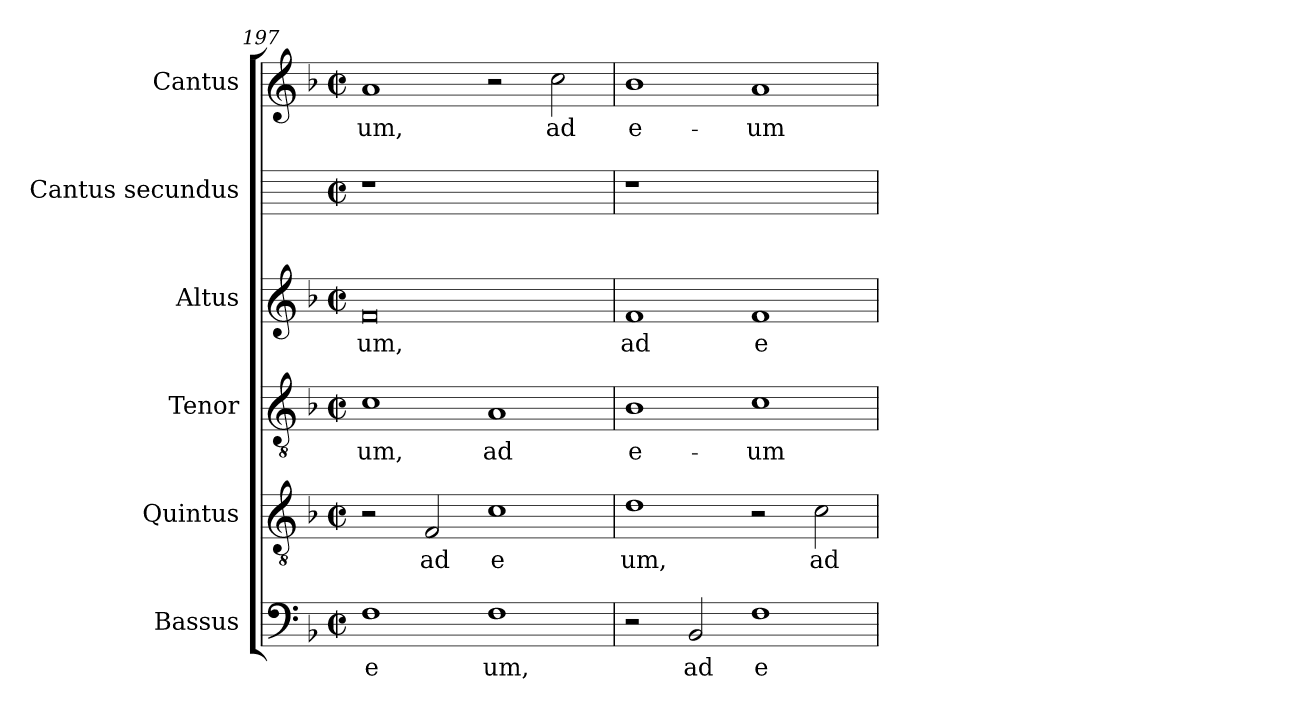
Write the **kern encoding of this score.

**kern	**text	**kern	**text	**kern	**text	**kern	**text	**kern	**kern	**text
*part6	*part6	*part5	*part5	*part4	*part4	*part3	*part3	*part2	*part1	*part1
*staff6	*staff6	*staff5	*staff5	*staff4	*staff4	*staff3	*staff3	*staff2	*staff1	*staff1
*I"Bassus	*	*I"Quintus	*	*I"Tenor	*	*I"Altus	*	*I"Cantus  secundus	*I"Cantus	*
*I'B	*	*I'Q	*	*I'T	*	*I'A	*	*	*I'C	*
!!LO:PB:g=z
*clefF4	*	*clefGv2	*	*clefGv2	*	*clefG2	*	*	*clefG2	*
*k[b-]	*	*k[b-]	*	*k[b-]	*	*k[b-]	*	*k[]	*k[b-]	*
*F:	*	*F:	*	*F:	*	*F:	*	*C:	*F:	*
*M2/2	*	*M2/2	*	*M2/2	*	*M2/2	*	*M2/2	*M2/2	*
*met(c|)	*	*met(c|)	*	*met(c|)	*	*met(c|)	*	*met(c|)	*met(c|)	*
=197	=197	=197	=197	=197	=197	=197	=197	=197	=197	=197
!	!LO:LY:b:cj	!	!	!	!LO:LY:b:cj	!	!LO:LY:b:cj	!	!	!LO:LY:b:cj
1F	e	2r	.	1c	um,	0f	um,	1r	1a	um,
!	!	!	!LO:LY:b:cj	!	!	!	!	!	!	!
.	.	2F/	ad	.	.	.	.	.	.	.
!	!LO:LY:b:cj	!	!LO:LY:b:cj	!	!LO:LY:b:cj	!	!	!	!	!
1F	um,	1c	e	1A	ad	.	.	1ryy	2r	.
!	!	!	!	!	!	!	!	!	!	!LO:LY:b:cj
.	.	.	.	.	.	.	.	.	2cc\	ad
=198	=198	=198	=198	=198	=198	=198	=198	=198	=198	=198
!	!	!	!LO:LY:b:cj	!	!LO:LY:b:cj	!	!LO:LY:b:cj	!	!	!LO:LY:b:cj
2r	.	1d	um,	1B-	e-	1f	ad	1r	1b-	e-
!	!LO:LY:b:cj	!	!	!	!	!	!	!	!	!
2BB-/	ad	.	.	.	.	.	.	.	.	.
!	!LO:LY:b:cj	!	!	!	!LO:LY:b:cj	!	!LO:LY:b:cj	!	!	!LO:LY:b:cj
1F	e	2r	.	1c	-um	1f	e	1ryy	1a	-um
!	!	!	!LO:LY:b:cj	!	!	!	!	!	!	!
.	.	2c\	ad	.	.	.	.	.	.	.
=	=	=	=	=	=	=	=	=	=	=
*-	*-	*-	*-	*-	*-	*-	*-	*-	*-	*-
